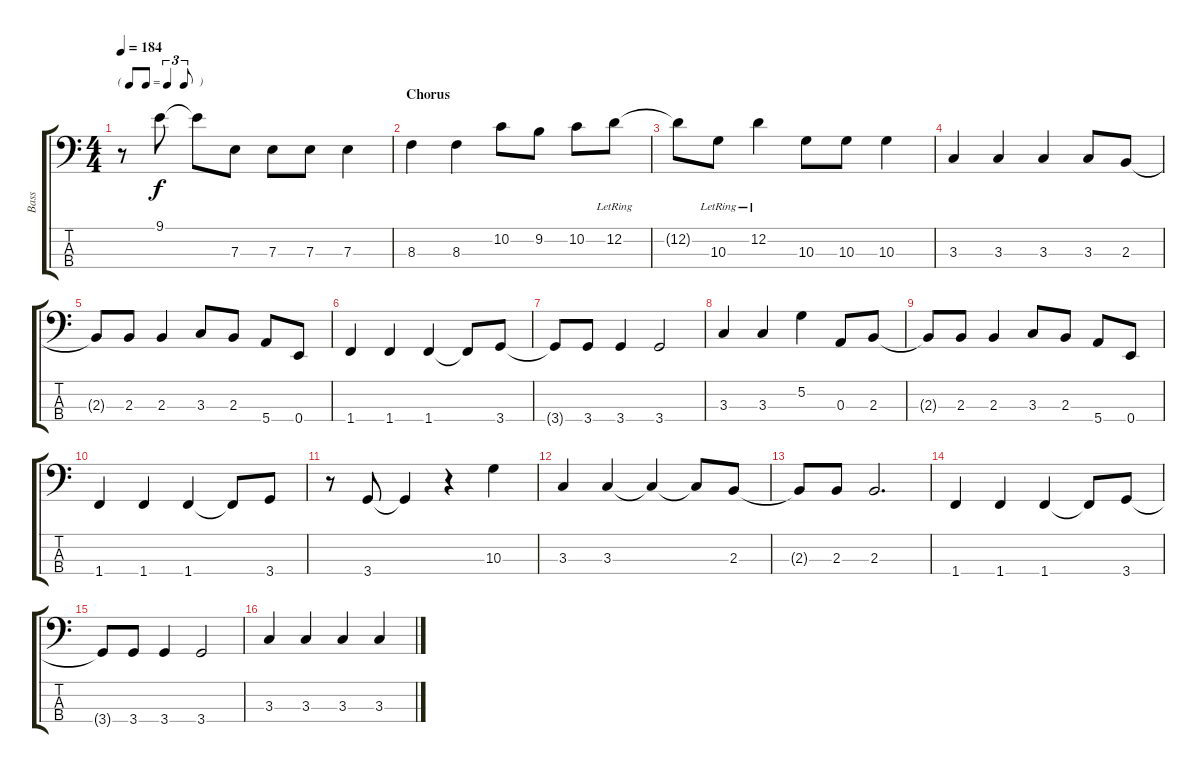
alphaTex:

\track ("Bass" "Bass") {instrument electricbassfinger}
\staff {score tabs}
\tuning (G2 D2 A1 E1) {hide}
\ts (4 4)
\tf triplet8th
\tempo 184
\clef f4
\ks c
r.8{dy f} 9.1.8 9.1{t}.8 7.3.8 7.3.8 7.3.8 7.3.4 |
\section ("" "Chorus")
8.3.4 8.3.4 10.2.8 9.2.8 10.2.8 12.2{lr}.8 |
12.2{t}.8 10.3{lr}.8 12.2{lr}.4 10.3.8 10.3.8 10.3.4 |
3.3.4 3.3.4 3.3.4 3.3.8 2.3.8 |
2.3{t}.8 2.3.8 2.3.4 3.3.8 2.3.8 5.4.8 0.4.8 |
1.4.4 1.4.4 1.4.4 1.4{t}.8 3.4.8 |
3.4{t}.8 3.4.8 3.4.4 3.4.2 |
3.3.4 3.3.4 5.2.4 0.3.8 2.3.8 |
2.3{t}.8 2.3.8 2.3.4 3.3.8 2.3.8 5.4.8 0.4.8 |
1.4.4 1.4.4 1.4.4 1.4{t}.8 3.4.8 |
r.8 3.4.8 3.4{t}.4 r.4 10.3.4 |
3.3.4 3.3.4 3.3{t}.4 3.3{t}.8 2.3.8 |
2.3{t}.8 2.3.8 2.3.2{d} |
1.4.4 1.4.4 1.4.4 1.4{t}.8 3.4.8 |
3.4{t}.8 3.4.8 3.4.4 3.4.2 |
3.3.4 3.3.4 3.3.4 3.3.4
